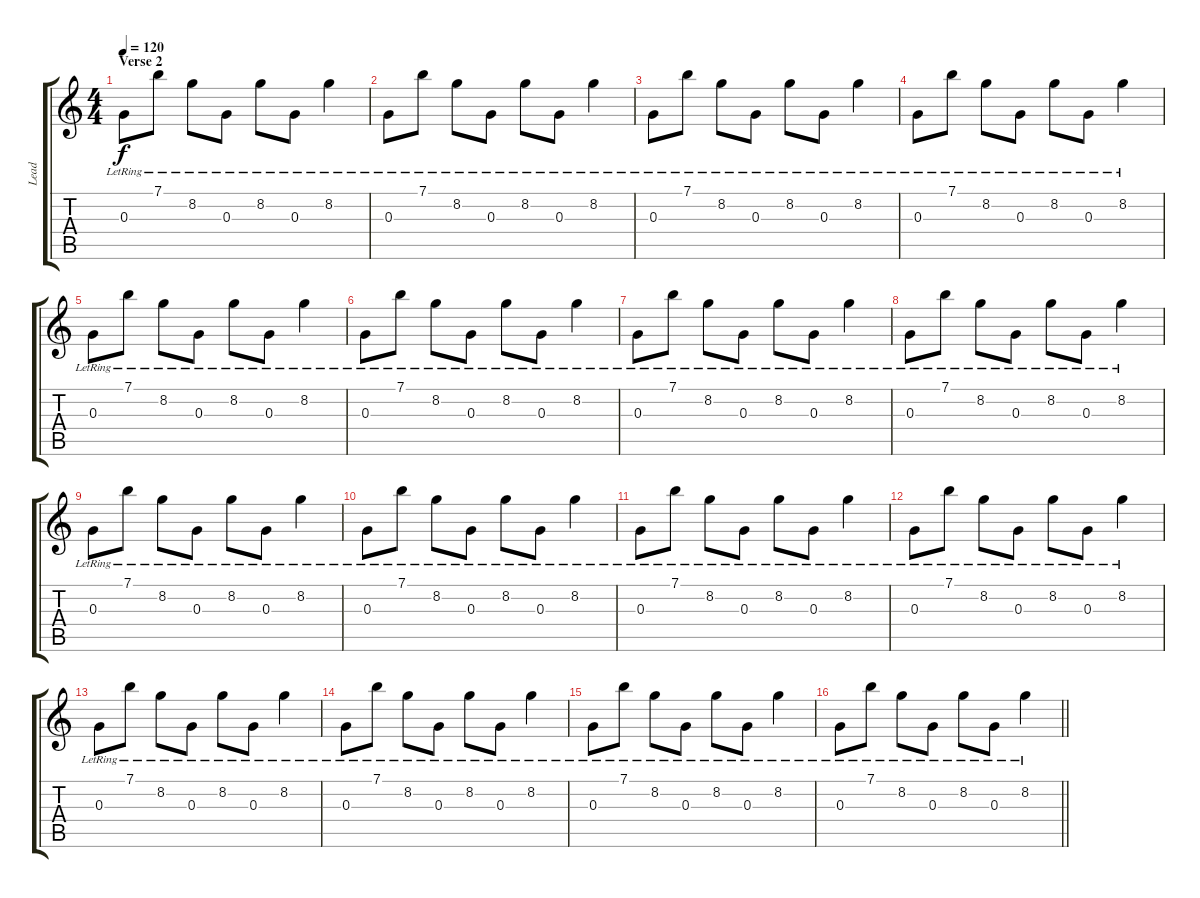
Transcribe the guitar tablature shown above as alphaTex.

\track ("Lead" "Lead") {instrument acousticguitarsteel}
\staff {score tabs}
\tuning (E4 B3 G3 D3 A2 E2) {hide}
\ts (4 4)
\section ("" "Verse 2")
\tempo 120
\clef g2
\ks c
0.3{lr}.8{dy f} 7.1{lr}.8 8.2{lr}.8 0.3{lr}.8 8.2{lr}.8 0.3{lr}.8 8.2{lr}.4 |
0.3{lr}.8 7.1{lr}.8 8.2{lr}.8 0.3{lr}.8 8.2{lr}.8 0.3{lr}.8 8.2{lr}.4 |
0.3{lr}.8 7.1{lr}.8 8.2{lr}.8 0.3{lr}.8 8.2{lr}.8 0.3{lr}.8 8.2{lr}.4 |
0.3{lr}.8 7.1{lr}.8 8.2{lr}.8 0.3{lr}.8 8.2{lr}.8 0.3{lr}.8 8.2{lr}.4 |
0.3{lr}.8 7.1{lr}.8 8.2{lr}.8 0.3{lr}.8 8.2{lr}.8 0.3{lr}.8 8.2{lr}.4 |
0.3{lr}.8 7.1{lr}.8 8.2{lr}.8 0.3{lr}.8 8.2{lr}.8 0.3{lr}.8 8.2{lr}.4 |
0.3{lr}.8 7.1{lr}.8 8.2{lr}.8 0.3{lr}.8 8.2{lr}.8 0.3{lr}.8 8.2{lr}.4 |
0.3{lr}.8 7.1{lr}.8 8.2{lr}.8 0.3{lr}.8 8.2{lr}.8 0.3{lr}.8 8.2{lr}.4 |
0.3{lr}.8 7.1{lr}.8 8.2{lr}.8 0.3{lr}.8 8.2{lr}.8 0.3{lr}.8 8.2{lr}.4 |
0.3{lr}.8 7.1{lr}.8 8.2{lr}.8 0.3{lr}.8 8.2{lr}.8 0.3{lr}.8 8.2{lr}.4 |
0.3{lr}.8 7.1{lr}.8 8.2{lr}.8 0.3{lr}.8 8.2{lr}.8 0.3{lr}.8 8.2{lr}.4 |
0.3{lr}.8 7.1{lr}.8 8.2{lr}.8 0.3{lr}.8 8.2{lr}.8 0.3{lr}.8 8.2{lr}.4 |
0.3{lr}.8 7.1{lr}.8 8.2{lr}.8 0.3{lr}.8 8.2{lr}.8 0.3{lr}.8 8.2{lr}.4 |
0.3{lr}.8 7.1{lr}.8 8.2{lr}.8 0.3{lr}.8 8.2{lr}.8 0.3{lr}.8 8.2{lr}.4 |
0.3{lr}.8 7.1{lr}.8 8.2{lr}.8 0.3{lr}.8 8.2{lr}.8 0.3{lr}.8 8.2{lr}.4 |
\barLineRight lightlight
0.3{lr}.8 7.1{lr}.8 8.2{lr}.8 0.3{lr}.8 8.2{lr}.8 0.3{lr}.8 8.2{lr}.4
